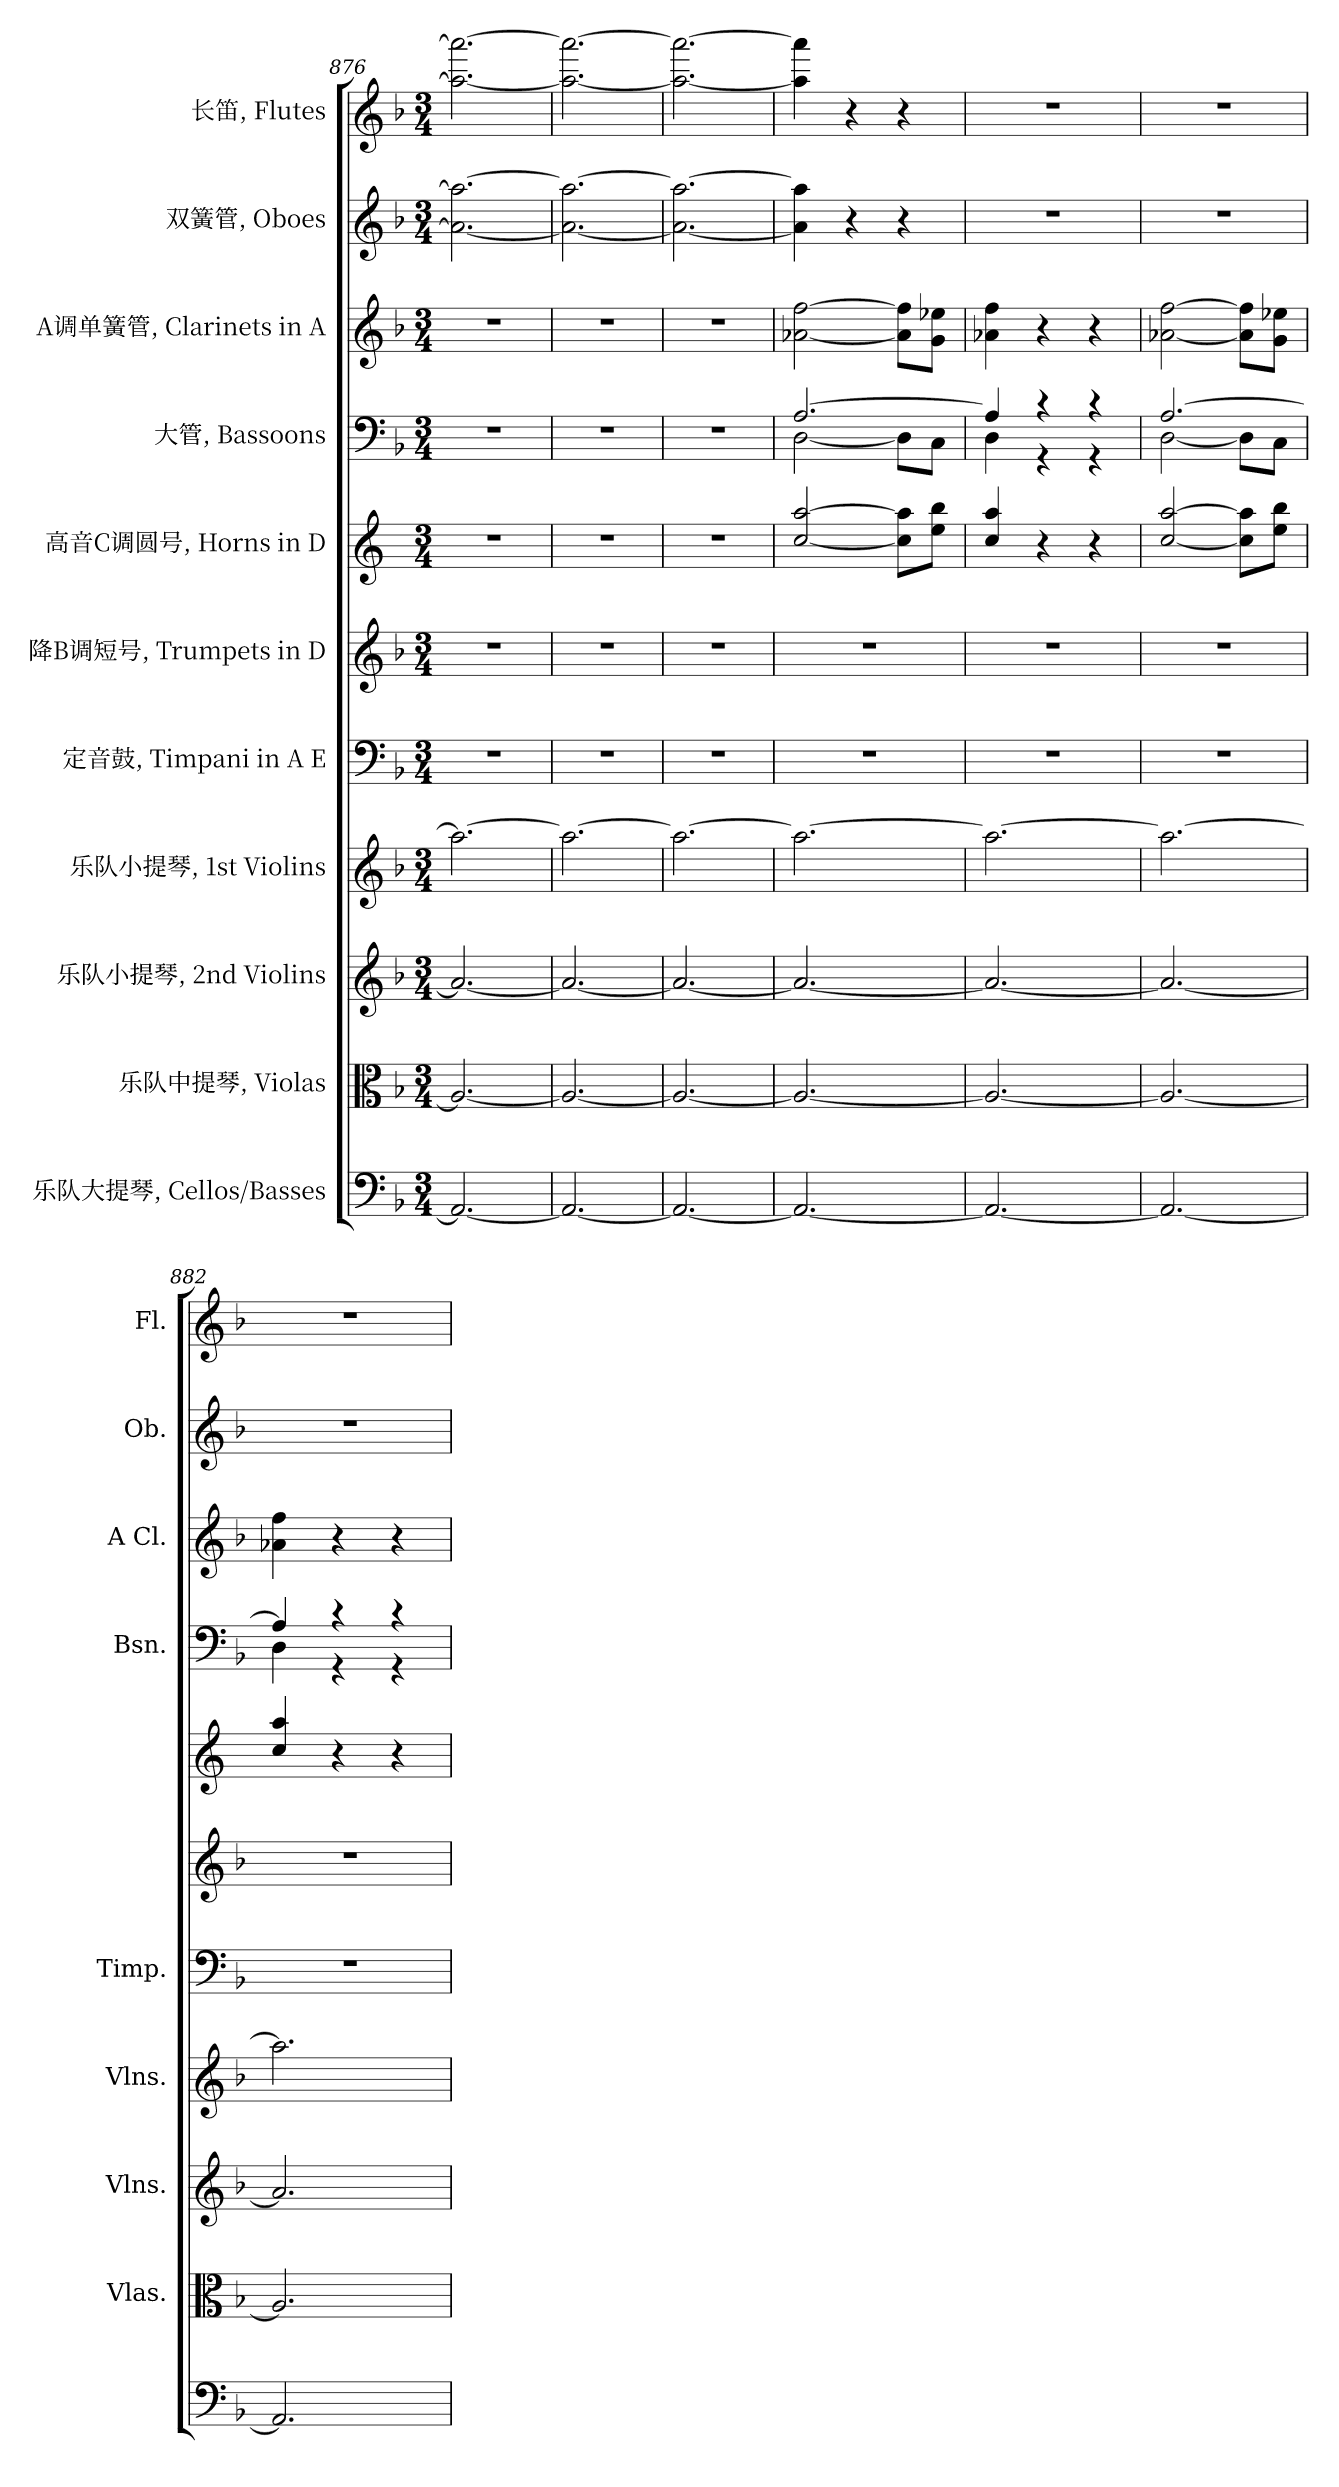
**kern	**kern	**kern	**kern	**kern	**kern	**kern	**kern	**kern	**kern	**kern
*part11	*part10	*part9	*part8	*part7	*part6	*part5	*part4	*part3	*part2	*part1
*staff11	*staff10	*staff9	*staff8	*staff7	*staff6	*staff5	*staff4	*staff3	*staff2	*staff1
*I"乐队大提琴, Cellos/Basses	*I"乐队中提琴, Violas	*I"乐队小提琴, 2nd Violins	*I"乐队小提琴, 1st Violins	*I"定音鼓, Timpani in A E	*I"降B调短号, Trumpets in D	*I"高音C调圆号, Horns in D	*I"大管, Bassoons	*I"A调单簧管, Clarinets in A	*I"双簧管, Oboes	*I"长笛, Flutes
*	*I'Vlas.	*I'Vlns.	*I'Vlns.	*I'Timp.	*	*	*I'Bsn.	*I'A Cl.	*I'Ob.	*I'Fl.
*clefF4	*clefC3	*clefG2	*clefG2	*clefF4	*clefG2	*clefG2	*clefF4	*clefG2	*clefG2	*clefG2
*	*	*	*	*	*ITrd1c2	*ITrd4c7	*	*ITrd2c3	*	*
*k[b-]	*k[b-]	*k[b-]	*k[b-]	*k[b-]	*k[b-e-a-]	*k[b-]	*k[b-]	*k[f#c#]	*k[b-]	*k[b-]
*M3/4	*M3/4	*M3/4	*M3/4	*M3/4	*M3/4	*M3/4	*M3/4	*M3/4	*M3/4	*M3/4
=876	=876	=876	=876	=876	=876	=876	=876	=876	=876	=876
2.AA/_	2.A/_	2.a/_	2.aa\_	2.r	2.r	2.r	2.r	2.r	2.a\_ 2.aa\_	2.aa\_ 2.aaa\_
=877	=877	=877	=877	=877	=877	=877	=877	=877	=877	=877
2.AA/_	2.A/_	2.a/_	2.aa\_	2.r	2.r	2.r	2.r	2.r	2.a\_ 2.aa\_	2.aa\_ 2.aaa\_
=878	=878	=878	=878	=878	=878	=878	=878	=878	=878	=878
2.AA/_	2.A/_	2.a/_	2.aa\_	2.r	2.r	2.r	2.r	2.r	2.a\_ 2.aa\_	2.aa\_ 2.aaa\_
=879	=879	=879	=879	=879	=879	=879	=879	=879	=879	=879
*	*	*	*	*	*	*	*	*	*	*MM170
*	*	*	*	*	*	*	*^	*	*	*
2.AA/_	2.A/_	2.a/_	2.aa\_	2.r	2.r	[2f/ [2dd/	[2.A/	[2D\	[2fn\ [2dd\	4a\] 4aa\]	4aa\] 4aaa\]
.	.	.	.	.	.	.	.	.	.	4r	4r
.	.	.	.	.	.	8f\] 8dd\]L	.	8D\L]	8f\] 8dd\]L	4r	4r
.	.	.	.	.	.	8a\ 8ee\J	.	8C\J	8e\ 8ccn\J	.	.
=880	=880	=880	=880	=880	=880	=880	=880	=880	=880	=880	=880
2.AA/_	2.A/_	2.a/_	2.aa\_	2.r	2.r	4f/ 4dd/	4A/]	4D\	4fn\ 4dd\	2.r	2.r
.	.	.	.	.	.	4r	4r	4r	4r	.	.
.	.	.	.	.	.	4r	4r	4r	4r	.	.
=881	=881	=881	=881	=881	=881	=881	=881	=881	=881	=881	=881
2.AA/_	2.A/_	2.a/_	2.aa\_	2.r	2.r	[2f/ [2dd/	[2.A/	[2D\	[2fn\ [2dd\	2.r	2.r
.	.	.	.	.	.	8f\] 8dd\]L	.	8D\L]	8f\] 8dd\]L	.	.
.	.	.	.	.	.	8a\ 8ee\J	.	8C\J	8e\ 8ccn\J	.	.
=882	=882	=882	=882	=882	=882	=882	=882	=882	=882	=882	=882
2.AA/]	2.A/]	2.a/]	2.aa\]	2.r	2.r	4f/ 4dd/	4A/]	4D\	4fn\ 4dd\	2.r	2.r
.	.	.	.	.	.	4r	4r	4r	4r	.	.
.	.	.	.	.	.	4r	4r	4r	4r	.	.
*	*	*	*	*	*	*	*v	*v	*	*	*
=	=	=	=	=	=	=	=	=	=	=
*-	*-	*-	*-	*-	*-	*-	*-	*-	*-	*-
